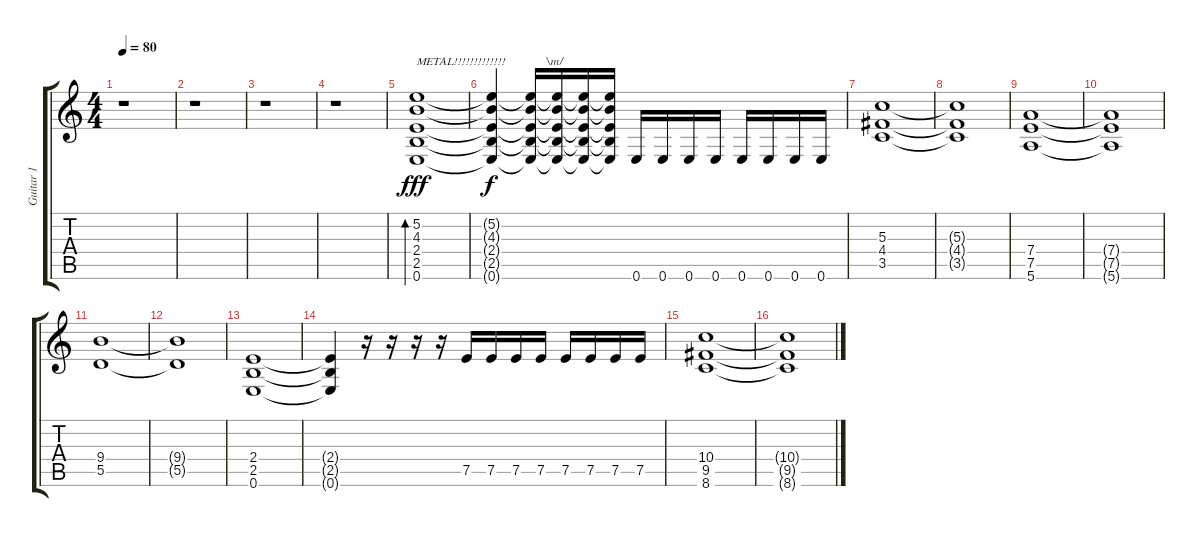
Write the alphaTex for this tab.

\track ("Guitar 1" "Guitar 1") {instrument overdrivenguitar}
\staff {score tabs}
\tuning (E4 B3 G3 D3 A2 E2) {hide}
\ts (4 4)
\tempo 80
\clef g2
\ks c
r.1{dy fff} |
r.1 |
r.1 |
r.1 |
(5.2 4.3 2.4 2.5 0.6).1{bd 240 txt "METAL!!!!!!!!!!!!!             \\m/"} |
(5.2{t} 4.3{t} 2.4{t} 2.5{t} 0.6{t}).4{dy f} (5.2{t} 4.3{t} 2.4{t} 2.5{t} 0.6{t}).16 (5.2{t} 4.3{t} 2.4{t} 2.5{t} 0.6{t}).16 (5.2{t} 4.3{t} 2.4{t} 2.5{t} 0.6{t}).16 (5.2{t} 4.3{t} 2.4{t} 2.5{t} 0.6{t}).16 0.6.16 0.6.16 0.6.16 0.6.16 0.6.16 0.6.16 0.6.16 0.6.16 |
(5.3 4.4 3.5).1 |
(5.3{t} 4.4{t} 3.5{t}).1 |
(7.4 7.5 5.6).1 |
(7.4{t} 7.5{t} 5.6{t}).1 |
(9.4 5.5).1 |
(9.4{t} 5.5{t}).1 |
(2.4 2.5 0.6).1 |
(2.4{t} 2.5{t} 0.6{t}).4 r.16 r.16 r.16 r.16 7.5.16 7.5.16 7.5.16 7.5.16 7.5.16 7.5.16 7.5.16 7.5.16 |
(10.4 9.5 8.6).1 |
(10.4{t} 9.5{t} 8.6{t}).1
